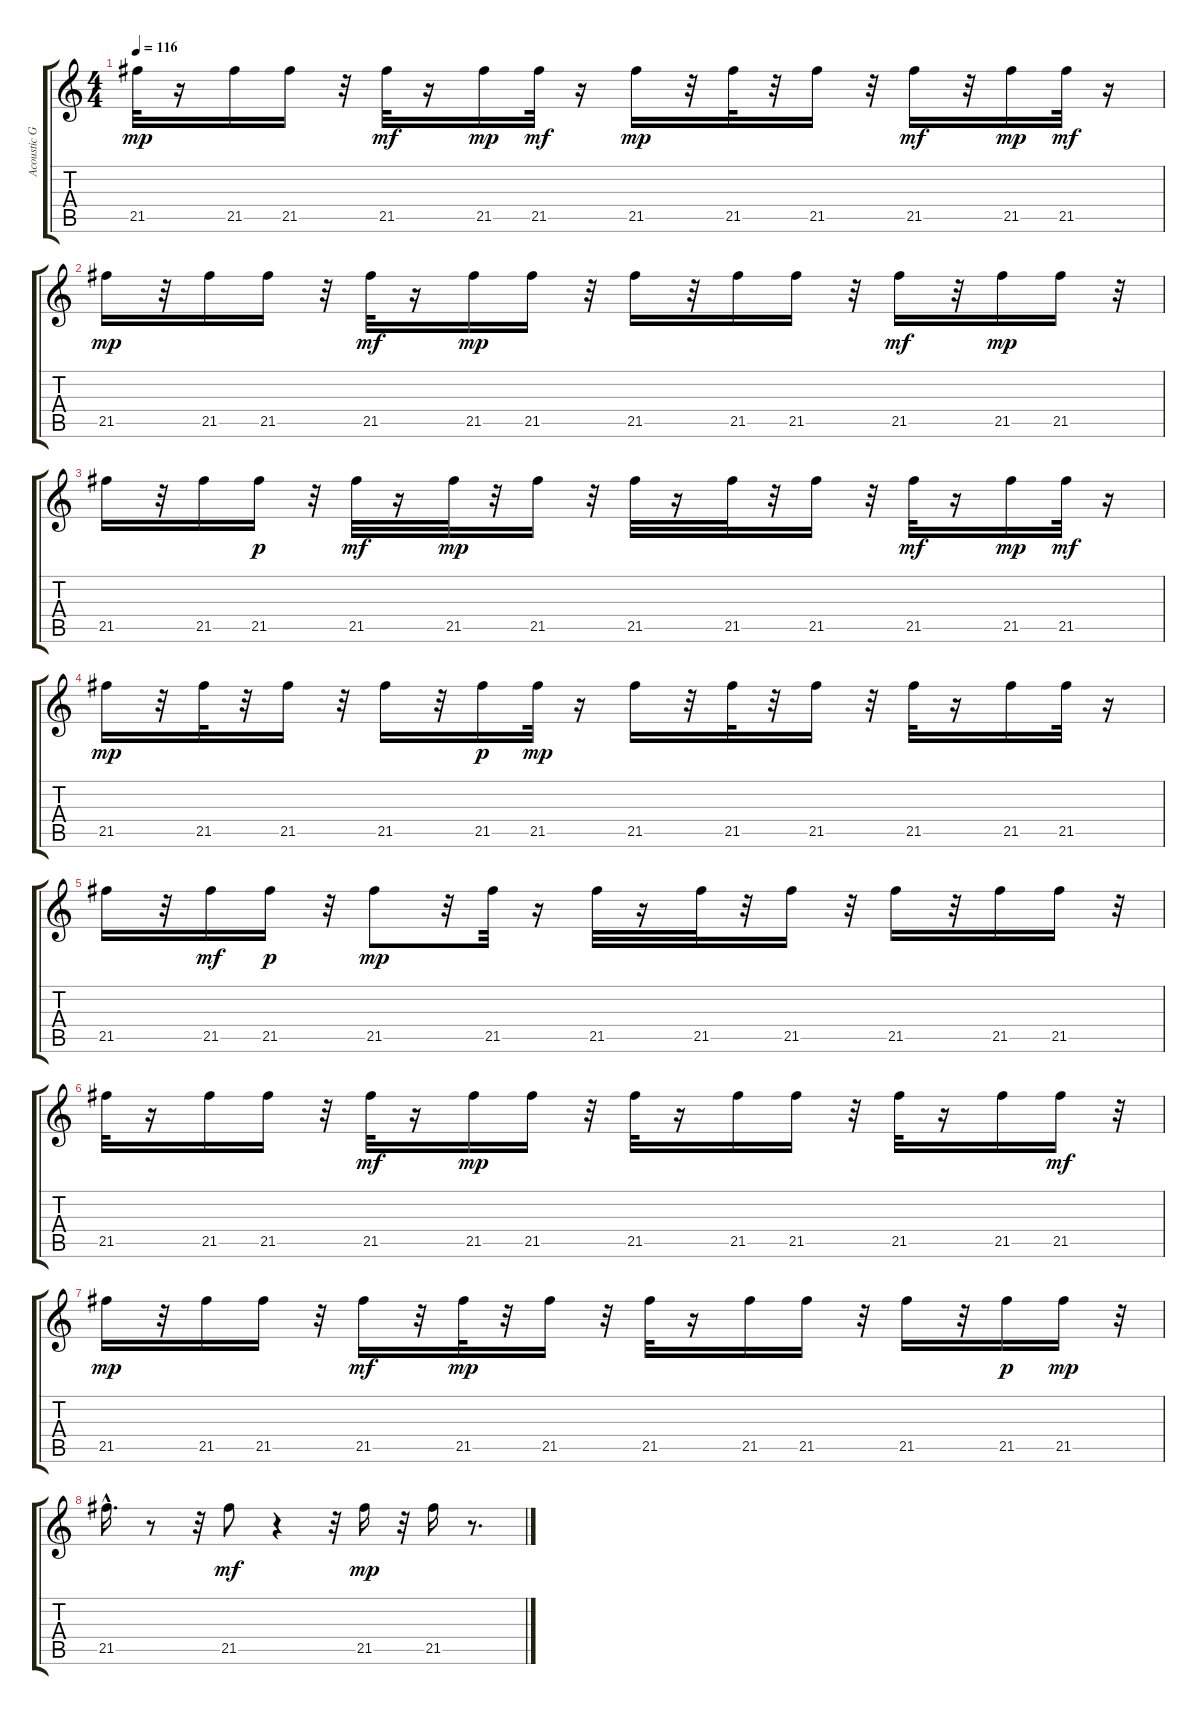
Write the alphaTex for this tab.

\track ("Acoustic Guitar" "Acoustic G") {instrument acousticguitarsteel}
\staff {score tabs}
\tuning (E4 B3 G3 D3 A2 E2) {hide}
\ts (4 4)
\tempo 116
\clef g2
\ks c
21.5.32{dy mp} r.16 21.5.16 21.5.16 r.32 21.5.32{dy mf} r.16 21.5.16{dy mp} 21.5.32{dy mf} r.16 21.5.16{dy mp} r.32 21.5.32 r.32 21.5.16 r.32 21.5.16{dy mf} r.32 21.5.16{dy mp} 21.5.32{dy mf} r.16 |
21.5.16{dy mp} r.32 21.5.16 21.5.16 r.32 21.5.32{dy mf} r.16 21.5.16{dy mp} 21.5.16 r.32 21.5.16 r.32 21.5.16 21.5.16 r.32 21.5.16{dy mf} r.32 21.5.16{dy mp} 21.5.16 r.32 |
21.5.16 r.32 21.5.16 21.5.16{dy p} r.32 21.5.32{dy mf} r.16 21.5.32{dy mp} r.32 21.5.16 r.32 21.5.32 r.16 21.5.32 r.32 21.5.16 r.32 21.5.32{dy mf} r.16 21.5.16{dy mp} 21.5.32{dy mf} r.16 |
21.5.16{dy mp} r.32 21.5.32 r.32 21.5.16 r.32 21.5.16 r.32 21.5.16{dy p} 21.5.32{dy mp} r.16 21.5.16 r.32 21.5.32 r.32 21.5.16 r.32 21.5.32 r.16 21.5.16 21.5.32 r.16 |
21.5.16 r.32 21.5.16{dy mf} 21.5.16{dy p} r.32 21.5.8{dy mp} r.32 21.5.32 r.16 21.5.32 r.16 21.5.32 r.32 21.5.16 r.32 21.5.16 r.32 21.5.16 21.5.16 r.32 |
21.5.32 r.16 21.5.16 21.5.16 r.32 21.5.32{dy mf} r.16 21.5.16{dy mp} 21.5.16 r.32 21.5.32 r.16 21.5.16 21.5.16 r.32 21.5.32 r.16 21.5.16 21.5.16{dy mf} r.32 |
21.5.16{dy mp} r.32 21.5.16 21.5.16 r.32 21.5.16{dy mf} r.32 21.5.32{dy mp} r.32 21.5.16 r.32 21.5.32 r.16 21.5.16 21.5.16 r.32 21.5.16 r.32 21.5.16{dy p} 21.5.16{dy mp} r.32 |
21.5{hac}.16{d} r.8 r.32 21.5.8{dy mf} r.4 r.32 21.5.16{dy mp} r.32 21.5.16 r.8{d}
